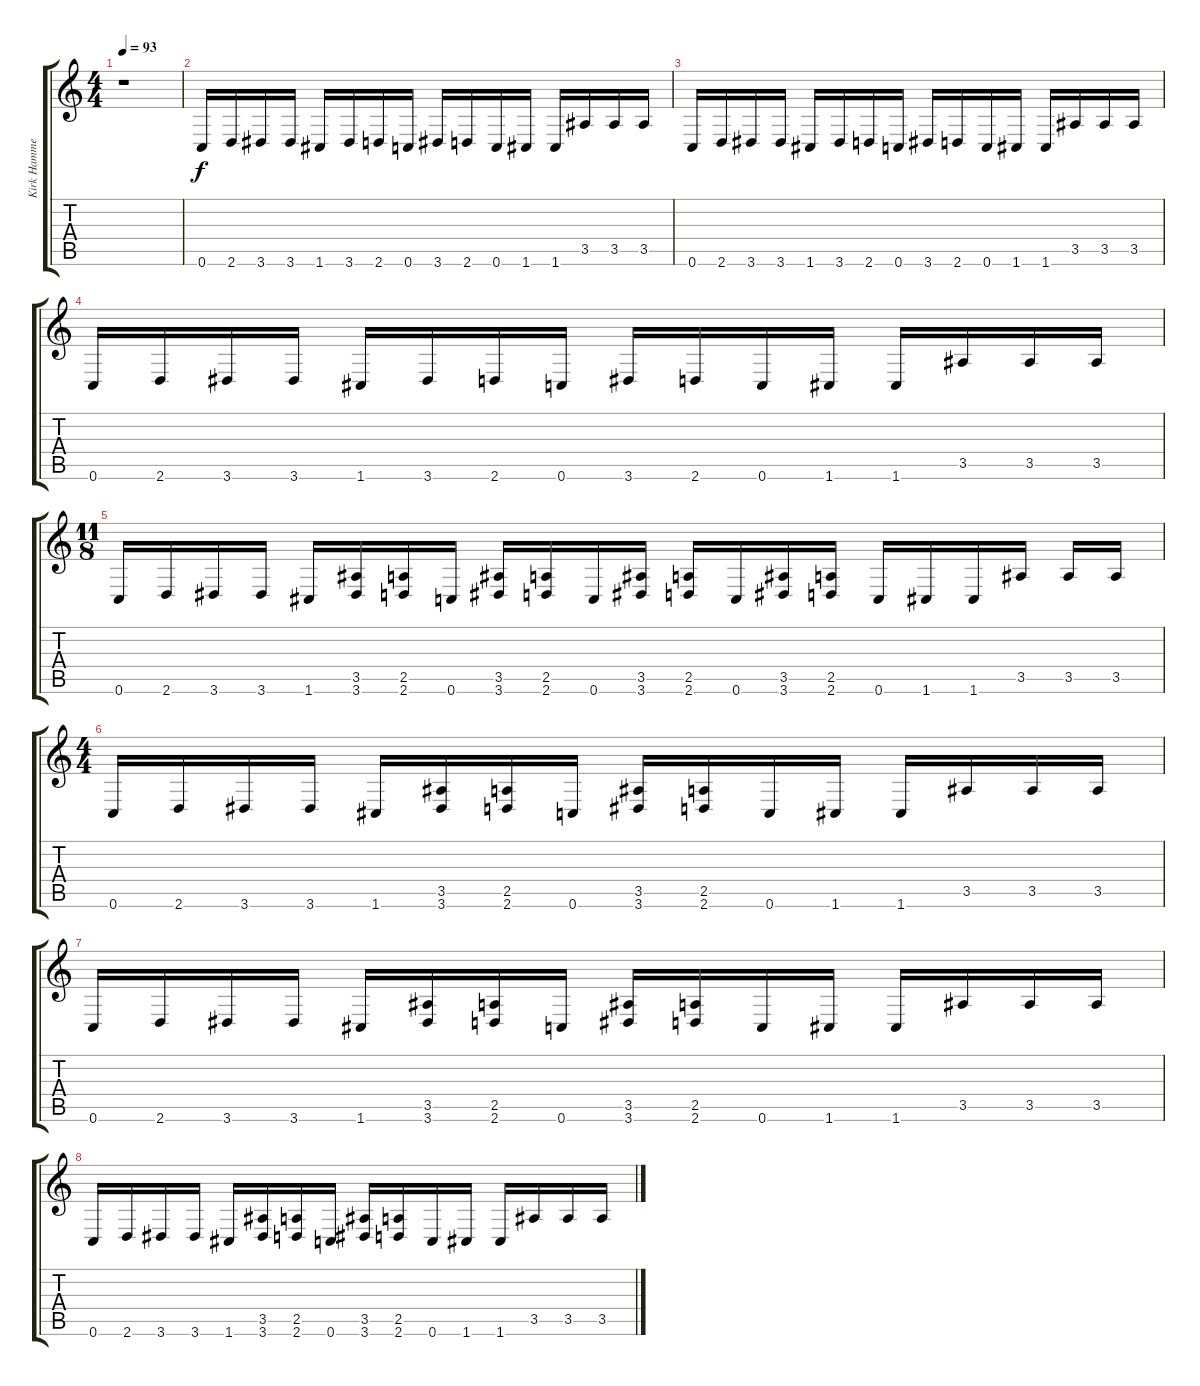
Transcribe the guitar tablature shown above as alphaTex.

\track ("Kirk Hammett" "Kirk Hamme") {instrument distortionguitar}
\staff {score tabs}
\tuning (D4 A3 F3 C3 G2 C2) {hide}
\ts (4 4)
\tempo 93
\clef g2
\ks c
r.1{dy f} |
0.6.16 2.6.16 3.6.16 3.6.16 1.6.16 3.6.16 2.6.16 0.6.16 3.6.16 2.6.16 0.6.16 1.6.16 1.6.16 3.5.16 3.5.16 3.5.16 |
0.6.16 2.6.16 3.6.16 3.6.16 1.6.16 3.6.16 2.6.16 0.6.16 3.6.16 2.6.16 0.6.16 1.6.16 1.6.16 3.5.16 3.5.16 3.5.16 |
0.6.16 2.6.16 3.6.16 3.6.16 1.6.16 3.6.16 2.6.16 0.6.16 3.6.16 2.6.16 0.6.16 1.6.16 1.6.16 3.5.16 3.5.16 3.5.16 |
\ts (11 8)
0.6.16 2.6.16 3.6.16 3.6.16 1.6.16 (3.5 3.6).16 (2.5 2.6).16 0.6.16 (3.5 3.6).16 (2.5 2.6).16 0.6.16 (3.5 3.6).16 (2.5 2.6).16 0.6.16 (3.5 3.6).16 (2.5 2.6).16 0.6.16 1.6.16 1.6.16 3.5.16 3.5.16 3.5.16 |
\ts (4 4)
0.6.16 2.6.16 3.6.16 3.6.16 1.6.16 (3.5 3.6).16 (2.5 2.6).16 0.6.16 (3.5 3.6).16 (2.5 2.6).16 0.6.16 1.6.16 1.6.16 3.5.16 3.5.16 3.5.16 |
0.6.16 2.6.16 3.6.16 3.6.16 1.6.16 (3.5 3.6).16 (2.5 2.6).16 0.6.16 (3.5 3.6).16 (2.5 2.6).16 0.6.16 1.6.16 1.6.16 3.5.16 3.5.16 3.5.16 |
0.6.16 2.6.16 3.6.16 3.6.16 1.6.16 (3.5 3.6).16 (2.5 2.6).16 0.6.16 (3.5 3.6).16 (2.5 2.6).16 0.6.16 1.6.16 1.6.16 3.5.16 3.5.16 3.5.16
